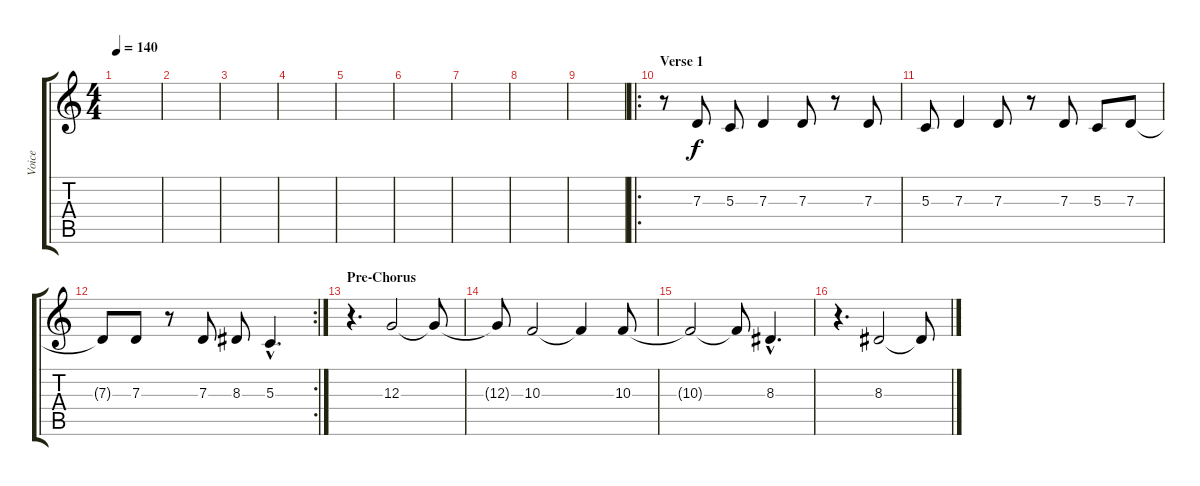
\track ("Voice" "Voice") {instrument lead2sawtooth}
\staff {score tabs}
\tuning (E4 B3 G3 D3 A2 E2) {hide}
\ts (4 4)
\tempo 140
\clef g2
\ks c
|
|
|
|
|
|
|
|
|
\ro
\section ("" "Verse 1")
r.8 7.3.8 5.3.8 7.3.4 7.3.8 r.8 7.3.8 |
5.3.8 7.3.4 7.3.8 r.8 7.3.8 5.3.8 7.3.8 |
\rc 2
7.3{t}.8 7.3.8 r.8 7.3.8 8.3.8 5.3{hac}.4{d} |
\section ("" "Pre-Chorus")
r.4{d} 12.3.2 12.3{t}.8 |
12.3{t}.8 10.3.2 10.3{t}.4 10.3.8 |
10.3{t}.2 10.3{t}.8 8.3{hac}.4{d} |
r.4{d} 8.3.2 8.3{t}.8
